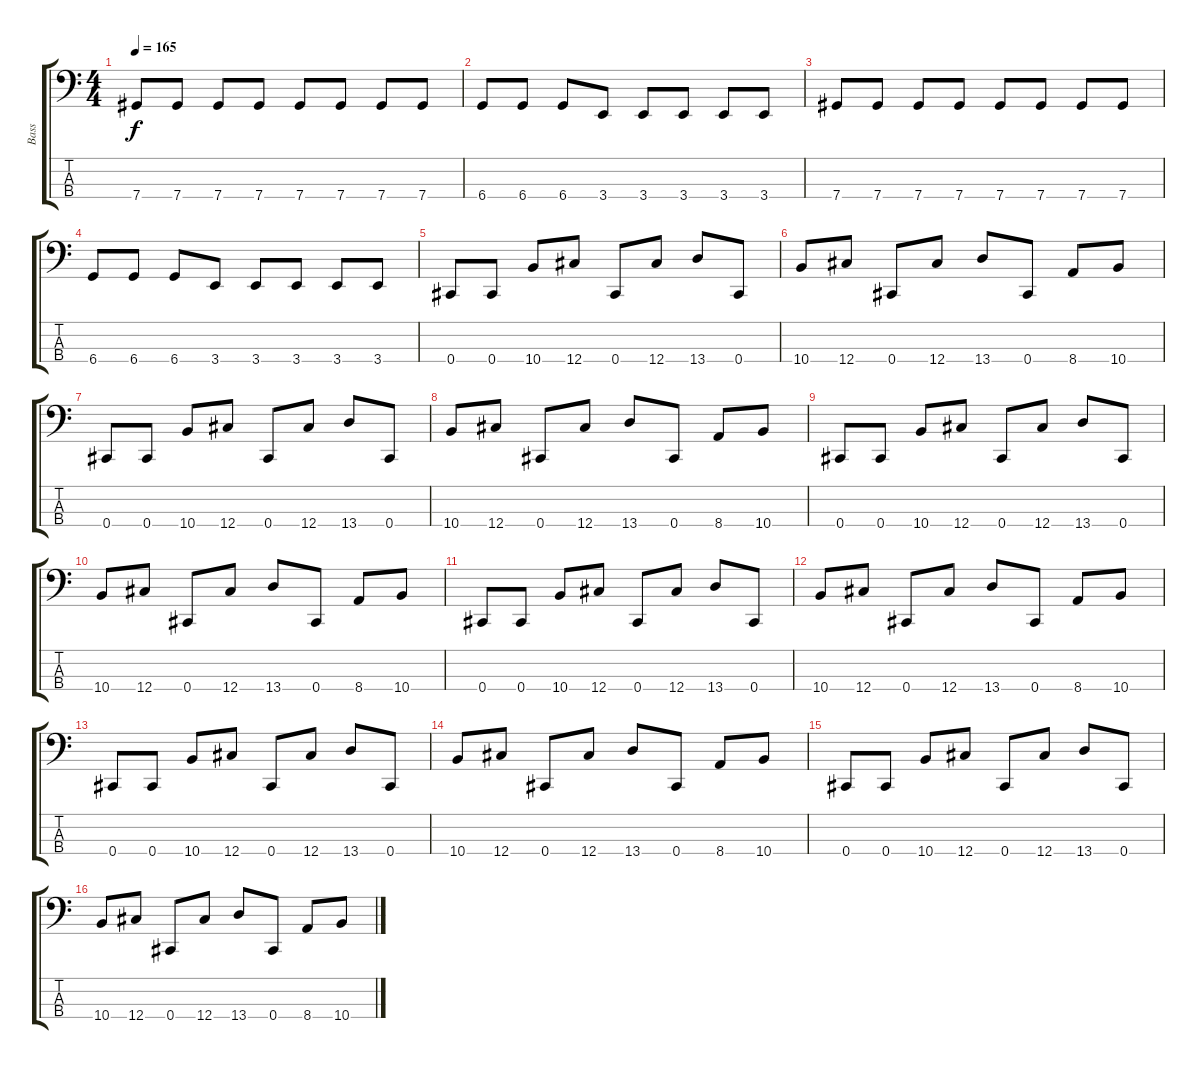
\track ("Bass" "Bass") {instrument electricbasspick}
\staff {score tabs}
\tuning (Gb2 Db2 Ab1 Db1) {hide}
\ts (4 4)
\tempo 165
\clef f4
\ks c
7.4.8{dy f} 7.4.8 7.4.8 7.4.8 7.4.8 7.4.8 7.4.8 7.4.8 |
6.4.8 6.4.8 6.4.8 3.4.8 3.4.8 3.4.8 3.4.8 3.4.8 |
7.4.8 7.4.8 7.4.8 7.4.8 7.4.8 7.4.8 7.4.8 7.4.8 |
6.4.8 6.4.8 6.4.8 3.4.8 3.4.8 3.4.8 3.4.8 3.4.8 |
0.4.8 0.4.8 10.4.8 12.4.8 0.4.8 12.4.8 13.4.8 0.4.8 |
10.4.8 12.4.8 0.4.8 12.4.8 13.4.8 0.4.8 8.4.8 10.4.8 |
0.4.8 0.4.8 10.4.8 12.4.8 0.4.8 12.4.8 13.4.8 0.4.8 |
10.4.8 12.4.8 0.4.8 12.4.8 13.4.8 0.4.8 8.4.8 10.4.8 |
0.4.8 0.4.8 10.4.8 12.4.8 0.4.8 12.4.8 13.4.8 0.4.8 |
10.4.8 12.4.8 0.4.8 12.4.8 13.4.8 0.4.8 8.4.8 10.4.8 |
0.4.8 0.4.8 10.4.8 12.4.8 0.4.8 12.4.8 13.4.8 0.4.8 |
10.4.8 12.4.8 0.4.8 12.4.8 13.4.8 0.4.8 8.4.8 10.4.8 |
0.4.8 0.4.8 10.4.8 12.4.8 0.4.8 12.4.8 13.4.8 0.4.8 |
10.4.8 12.4.8 0.4.8 12.4.8 13.4.8 0.4.8 8.4.8 10.4.8 |
0.4.8 0.4.8 10.4.8 12.4.8 0.4.8 12.4.8 13.4.8 0.4.8 |
10.4.8 12.4.8 0.4.8 12.4.8 13.4.8 0.4.8 8.4.8 10.4.8
